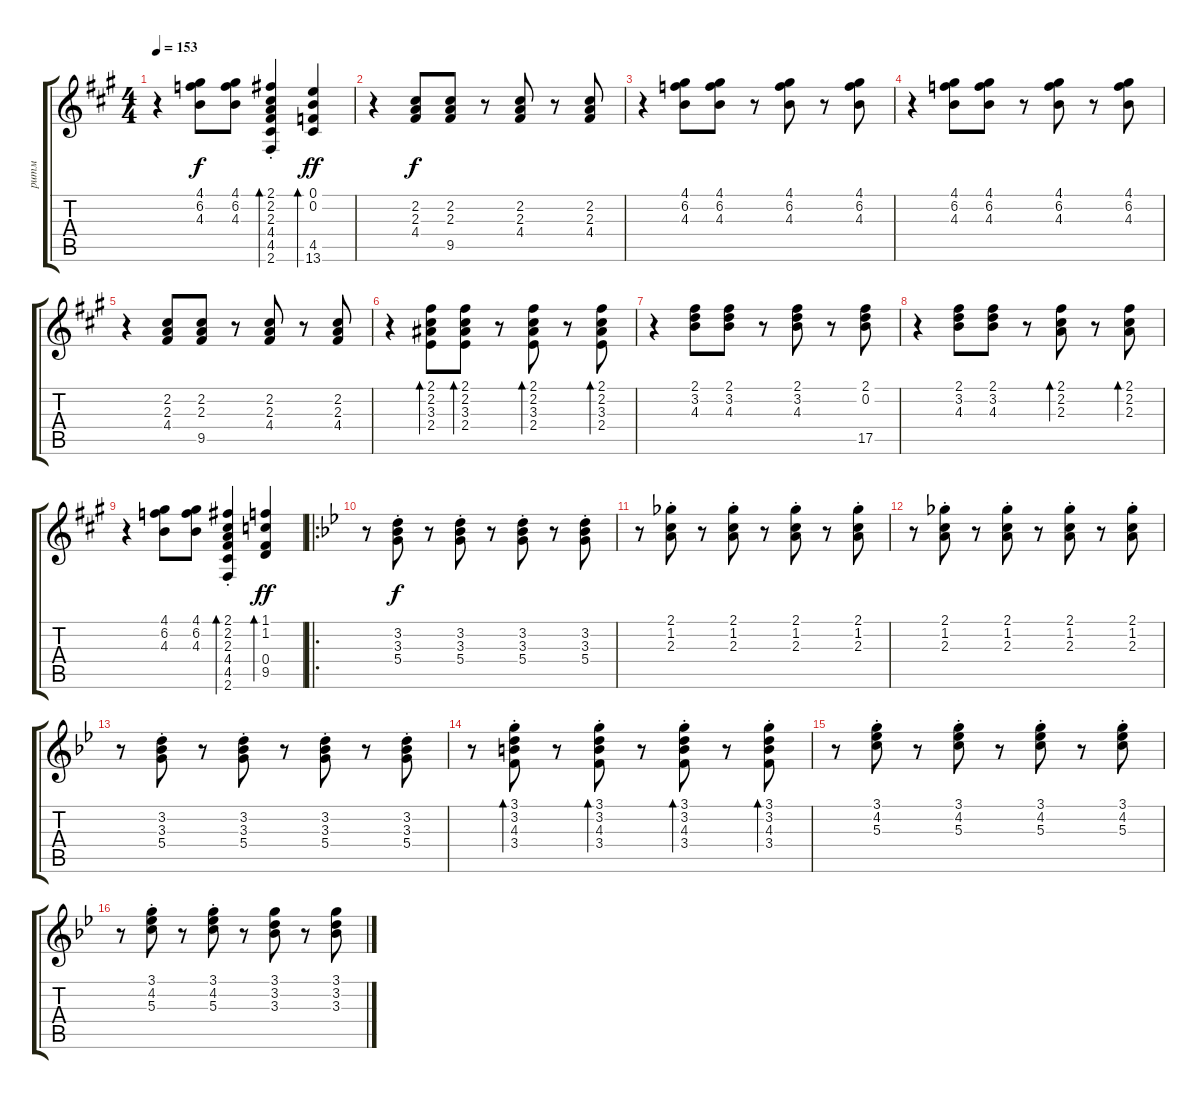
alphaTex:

\track ("ритм" "ритм") {instrument acousticguitarsteel}
\staff {score tabs}
\tuning (E4 B3 G3 D3 A2 E2) {hide}
\ts (4 4)
\tempo 153
\clef g2
\ks f#minor
r.4{dy f} (4.1 6.2 4.3).8 (4.1 6.2 4.3).8 (2.1{st} 2.2{st} 2.3{st} 4.4{st} 4.5{st} 2.6{st}).4{bd 60} (0.1 0.2 4.5 13.6).4{bd 60 dy ff} |
r.4 (2.2 2.3 4.4).8{dy f} (2.2 2.3 9.5).8 r.8 (2.2 2.3 4.4).8 r.8 (2.2 2.3 4.4).8 |
r.4 (4.1 6.2 4.3).8 (4.1 6.2 4.3).8 r.8 (4.1 6.2 4.3).8 r.8 (4.1 6.2 4.3).8 |
r.4 (4.1 6.2 4.3).8 (4.1 6.2 4.3).8 r.8 (4.1 6.2 4.3).8 r.8 (4.1 6.2 4.3).8 |
r.4 (2.2 2.3 4.4).8 (2.2 2.3 9.5).8 r.8 (2.2 2.3 4.4).8 r.8 (2.2 2.3 4.4).8 |
r.4 (2.1 2.2 3.3 2.4).8{bd 60} (2.1 2.2 3.3 2.4).8{bd 60} r.8 (2.1 2.2 3.3 2.4).8{bd 60} r.8 (2.1 2.2 3.3 2.4).8{bd 60} |
r.4 (2.1 3.2 4.3).8 (2.1 3.2 4.3).8 r.8 (2.1 3.2 4.3).8 r.8 (2.1 0.2 17.5).8 |
r.4 (2.1 3.2 4.3).8 (2.1 3.2 4.3).8 r.8 (2.1 2.2 2.3).8{bd 60} r.8 (2.1 2.2 2.3).8{bd 60} |
r.4 (4.1 6.2 4.3).8 (4.1 6.2 4.3).8 (2.1{st} 2.2{st} 2.3{st} 4.4{st} 4.5{st} 2.6{st}).4{bd 60} (1.1 1.2 0.4 9.5).4{bd 60 dy ff} |
\ro
\ks gminor
r.8 (3.2{st} 3.3{st} 5.4{st}).8{dy f} r.8 (3.2{st} 3.3{st} 5.4{st}).8 r.8 (3.2{st} 3.3{st} 5.4{st}).8 r.8 (3.2{st} 3.3{st} 5.4{st}).8 |
r.8 (2.1{st} 1.2{st} 2.3{st}).8 r.8 (2.1{st} 1.2{st} 2.3{st}).8 r.8 (2.1{st} 1.2{st} 2.3{st}).8 r.8 (2.1{st} 1.2{st} 2.3{st}).8 |
r.8 (2.1{st} 1.2{st} 2.3{st}).8 r.8 (2.1{st} 1.2{st} 2.3{st}).8 r.8 (2.1{st} 1.2{st} 2.3{st}).8 r.8 (2.1{st} 1.2{st} 2.3{st}).8 |
r.8 (3.2{st} 3.3{st} 5.4{st}).8 r.8 (3.2{st} 3.3{st} 5.4{st}).8 r.8 (3.2{st} 3.3{st} 5.4{st}).8 r.8 (3.2{st} 3.3{st} 5.4{st}).8 |
r.8 (3.1 3.2{st} 4.3{st} 3.4{st}).8{bd 60} r.8 (3.1 3.2{st} 4.3{st} 3.4{st}).8{bd 60} r.8 (3.1 3.2{st} 4.3{st} 3.4{st}).8{bd 60} r.8 (3.1 3.2{st} 4.3{st} 3.4{st}).8{bd 60} |
r.8 (3.1{st} 4.2{st} 5.3{st}).8 r.8 (3.1{st} 4.2{st} 5.3{st}).8 r.8 (3.1{st} 4.2{st} 5.3{st}).8 r.8 (3.1{st} 4.2{st} 5.3{st}).8 |
r.8 (3.1{st} 4.2{st} 5.3{st}).8 r.8 (3.1{st} 4.2{st} 5.3{st}).8 r.8 (3.1 3.2 3.3).8 r.8 (3.1 3.2 3.3).8
